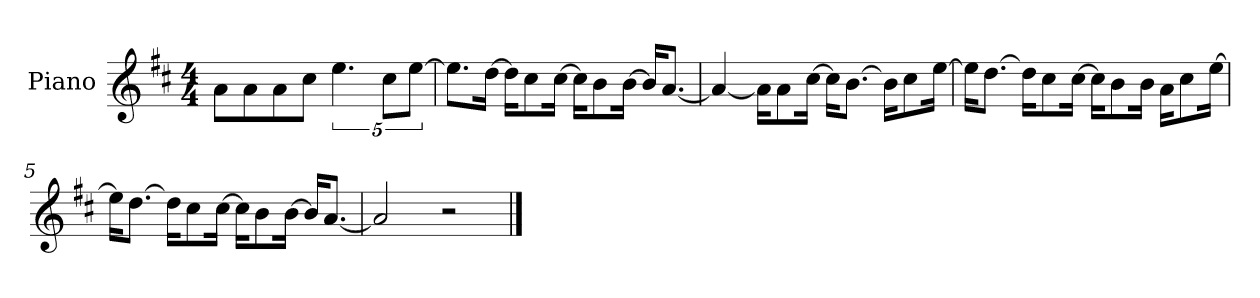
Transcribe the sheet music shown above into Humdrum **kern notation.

**kern
*part1
*staff1
*I"Piano
*I'P-no
*clefG2
*k[f#c#]
*M4/4
*MM90
=1
8a\L
8a\
8a\
8cc#\J
5.ee\
10cc#\L
[10ee\J
=2
8.ee\L]
[16dd\Jk
16dd\KL]
8cc#\
[16cc#\Jk
16cc#\KL]
8b\
[16b\Jk
16b/KL]
[8.a/J
=3
4a/_
16a\KL]
8a\
[16cc#\Jk
16cc#\KL]
[8.b\J
16b\KL]
8cc#\
[16ee\Jk
=4
16ee\KL]
[8.dd\J
16dd\KL]
8cc#\
[16cc#\Jk
16cc#\KL]
8b\
16b\Jk
16a\KL
8cc#\
[16ee\Jk
!!LO:LB:g=z
=5
16ee\KL]
[8.dd\J
16dd\KL]
8cc#\
[16cc#\Jk
16cc#\KL]
8b\
[16b\Jk
16b/KL]
[8.a/J
=6
2a/]
2r
==
*-
